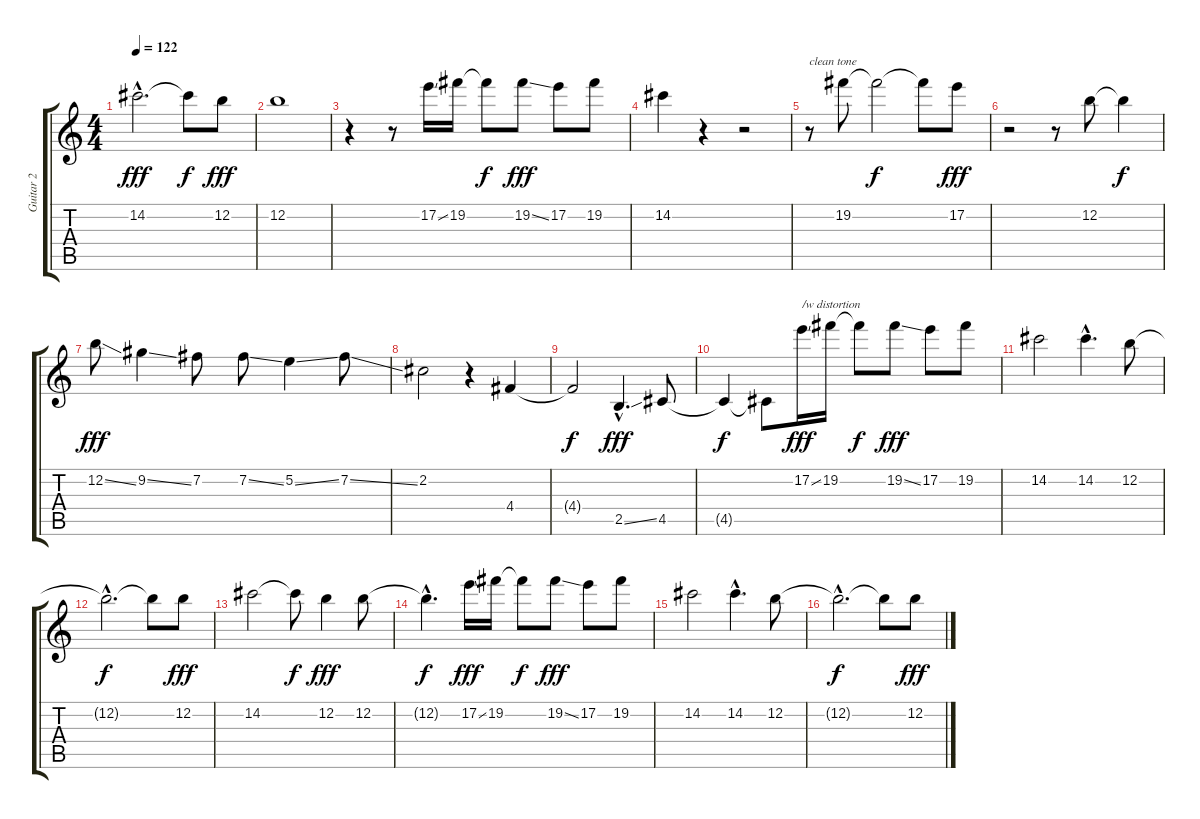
\track ("Guitar 2" "Guitar 2") {instrument distortionguitar}
\staff {score tabs}
\tuning (E4 B3 G3 D3 A2 E2) {hide}
\ts (4 4)
\tempo 122
\clef g2
\ks c
14.2{hac}.2{d dy fff} 14.2{t}.8{dy f} 12.2.8{dy fff} |
12.2.1 |
r.4 r.8 17.2{ss}.16 19.2.16 19.2{t}.8{dy f} 19.2{ss}.8{dy fff} 17.2.8 19.2.8 |
14.2.4 r.4 r.2 |
r.8{txt "clean tone"} 19.2.8{instrument electricguitarclean} 19.2{t}.2{dy f} 19.2{t}.8 17.2.8{dy fff} |
r.2 r.8 12.2.8 12.2{t}.4{dy f} |
12.2{ss}.8{dy fff} 9.2{ss}.4 7.2.8 7.2{ss}.8 5.2{ss}.4 7.2{ss}.8 |
2.2.2 r.4 4.4.4 |
4.4{t}.2{dy f} 2.5{ss hac}.4{d dy fff} 4.5.8 |
4.5{t}.4{dy f} 4.5{t}.8 17.2{ss}.16{txt "/w distortion" dy fff instrument distortionguitar} 19.2.16 19.2{t}.8{dy f} 19.2{ss}.8{dy fff} 17.2.8 19.2.8 |
14.2.2 14.2{hac}.4{d} 12.2.8 |
12.2{hac t}.2{d dy f} 12.2{t}.8 12.2.8{dy fff} |
14.2.2 14.2{t}.8{dy f} 12.2.4{dy fff} 12.2.8 |
12.2{hac t}.4{d dy f} 17.2{ss}.16{dy fff} 19.2.16 19.2{t}.8{dy f} 19.2{ss}.8{dy fff} 17.2.8 19.2.8 |
14.2.2 14.2{hac}.4{d} 12.2.8 |
12.2{hac t}.2{d dy f} 12.2{t}.8 12.2.8{dy fff}
